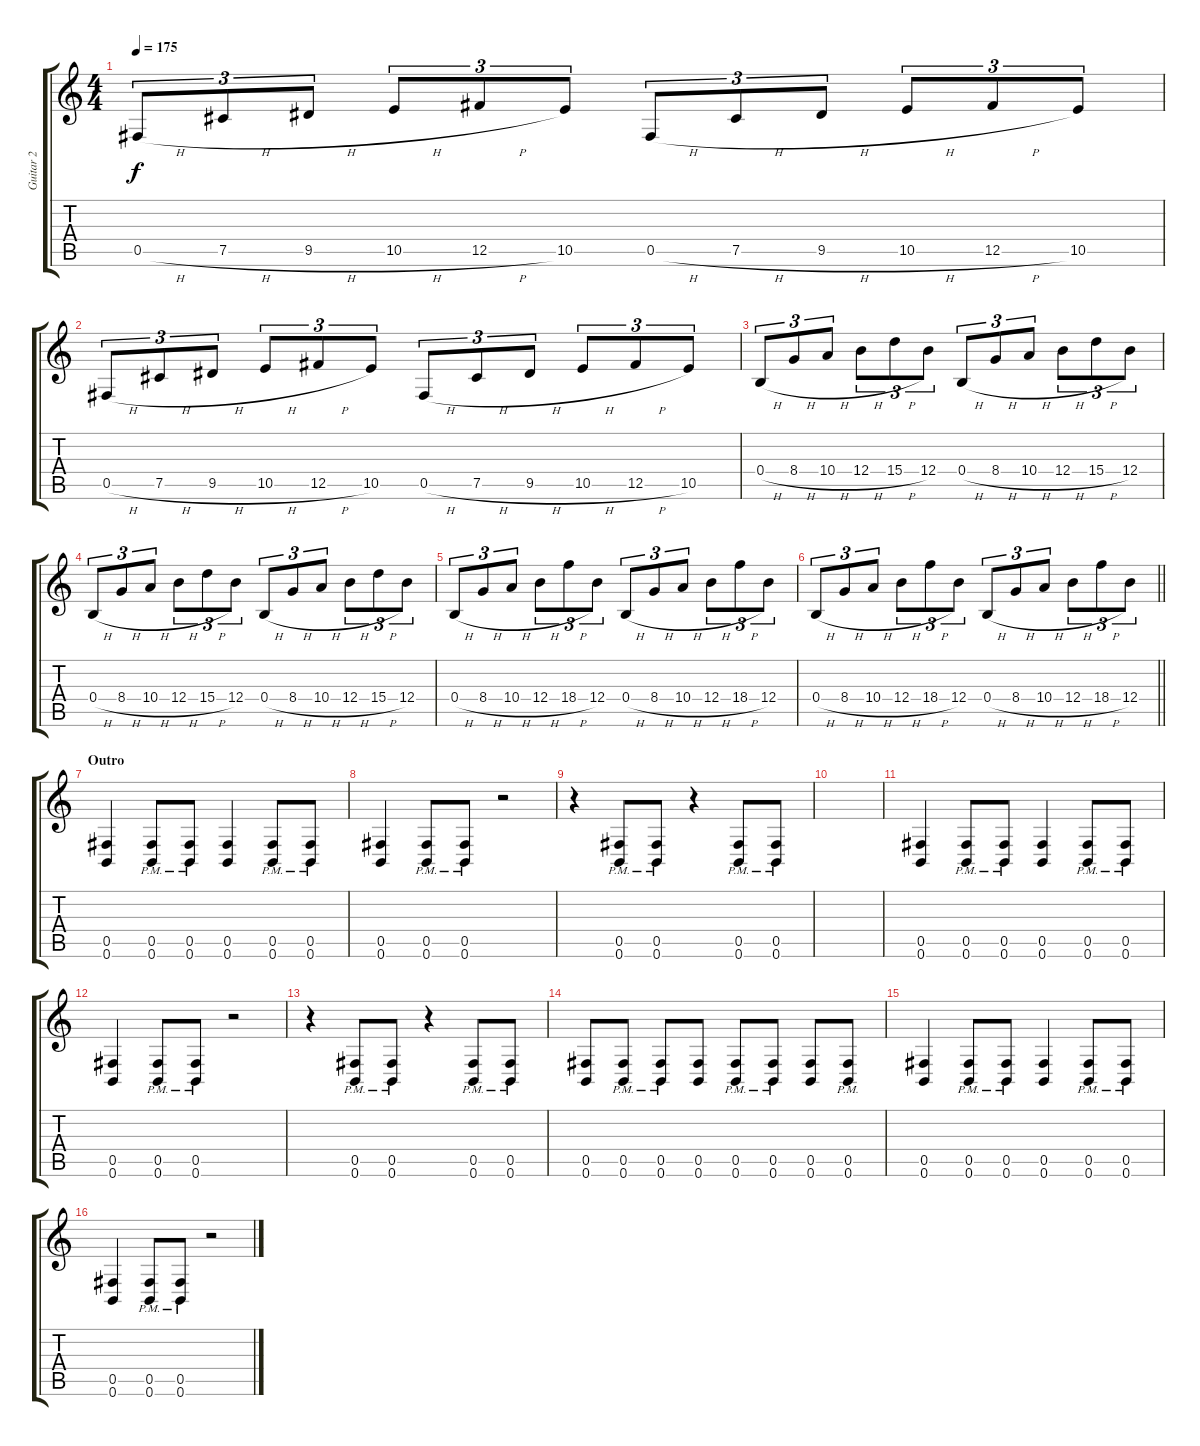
\track ("Guitar 2" "Guitar 2") {instrument distortionguitar}
\staff {score tabs}
\tuning (Db4 Ab3 E3 B2 Gb2 B1) {hide}
\ts (4 4)
\tempo 175
\clef g2
\ks c
0.5{h}.8{tu (3 2) dy f} 7.5{h}.8{tu (3 2)} 9.5{h}.8{tu (3 2)} 10.5{h}.8{tu (3 2)} 12.5{h}.8{tu (3 2)} 10.5.8{tu (3 2)} 0.5{h}.8{tu (3 2)} 7.5{h}.8{tu (3 2)} 9.5{h}.8{tu (3 2)} 10.5{h}.8{tu (3 2)} 12.5{h}.8{tu (3 2)} 10.5.8{tu (3 2)} |
0.5{h}.8{tu (3 2)} 7.5{h}.8{tu (3 2)} 9.5{h}.8{tu (3 2)} 10.5{h}.8{tu (3 2)} 12.5{h}.8{tu (3 2)} 10.5.8{tu (3 2)} 0.5{h}.8{tu (3 2)} 7.5{h}.8{tu (3 2)} 9.5{h}.8{tu (3 2)} 10.5{h}.8{tu (3 2)} 12.5{h}.8{tu (3 2)} 10.5.8{tu (3 2)} |
0.4{h}.8{tu (3 2)} 8.4{h}.8{tu (3 2)} 10.4{h}.8{tu (3 2)} 12.4{h}.8{tu (3 2)} 15.4{h}.8{tu (3 2)} 12.4.8{tu (3 2)} 0.4{h}.8{tu (3 2)} 8.4{h}.8{tu (3 2)} 10.4{h}.8{tu (3 2)} 12.4{h}.8{tu (3 2)} 15.4{h}.8{tu (3 2)} 12.4.8{tu (3 2)} |
0.4{h}.8{tu (3 2)} 8.4{h}.8{tu (3 2)} 10.4{h}.8{tu (3 2)} 12.4{h}.8{tu (3 2)} 15.4{h}.8{tu (3 2)} 12.4.8{tu (3 2)} 0.4{h}.8{tu (3 2)} 8.4{h}.8{tu (3 2)} 10.4{h}.8{tu (3 2)} 12.4{h}.8{tu (3 2)} 15.4{h}.8{tu (3 2)} 12.4.8{tu (3 2)} |
0.4{h}.8{tu (3 2)} 8.4{h}.8{tu (3 2)} 10.4{h}.8{tu (3 2)} 12.4{h}.8{tu (3 2)} 18.4{h}.8{tu (3 2)} 12.4.8{tu (3 2)} 0.4{h}.8{tu (3 2)} 8.4{h}.8{tu (3 2)} 10.4{h}.8{tu (3 2)} 12.4{h}.8{tu (3 2)} 18.4{h}.8{tu (3 2)} 12.4.8{tu (3 2)} |
\barLineRight lightlight
0.4{h}.8{tu (3 2)} 8.4{h}.8{tu (3 2)} 10.4{h}.8{tu (3 2)} 12.4{h}.8{tu (3 2)} 18.4{h}.8{tu (3 2)} 12.4.8{tu (3 2)} 0.4{h}.8{tu (3 2)} 8.4{h}.8{tu (3 2)} 10.4{h}.8{tu (3 2)} 12.4{h}.8{tu (3 2)} 18.4{h}.8{tu (3 2)} 12.4.8{tu (3 2)} |
\section ("" "Outro")
(0.5 0.6).4 (0.5{pm} 0.6{pm}).8 (0.5{pm} 0.6{pm}).8 (0.5 0.6).4 (0.5{pm} 0.6{pm}).8 (0.5{pm} 0.6{pm}).8 |
(0.5 0.6).4 (0.5{pm} 0.6{pm}).8 (0.5{pm} 0.6{pm}).8 r.2 |
r.4 (0.5{pm} 0.6{pm}).8 (0.5{pm} 0.6{pm}).8 r.4 (0.5{pm} 0.6{pm}).8 (0.5{pm} 0.6{pm}).8 |
|
(0.5 0.6).4 (0.5{pm} 0.6{pm}).8 (0.5{pm} 0.6{pm}).8 (0.5 0.6).4 (0.5{pm} 0.6{pm}).8 (0.5{pm} 0.6{pm}).8 |
(0.5 0.6).4 (0.5{pm} 0.6{pm}).8 (0.5{pm} 0.6{pm}).8 r.2 |
r.4 (0.5{pm} 0.6{pm}).8 (0.5{pm} 0.6{pm}).8 r.4 (0.5{pm} 0.6{pm}).8 (0.5{pm} 0.6{pm}).8 |
(0.5 0.6).8 (0.5{pm} 0.6{pm}).8 (0.5{pm} 0.6{pm}).8 (0.5 0.6).8 (0.5{pm} 0.6{pm}).8 (0.5{pm} 0.6{pm}).8 (0.5 0.6).8 (0.5{pm} 0.6{pm}).8 |
(0.5 0.6).4{balance 8} (0.5{pm} 0.6{pm}).8 (0.5{pm} 0.6{pm}).8 (0.5 0.6).4 (0.5{pm} 0.6{pm}).8 (0.5{pm} 0.6{pm}).8 |
(0.5 0.6).4 (0.5{pm} 0.6{pm}).8 (0.5{pm} 0.6{pm}).8 r.2
